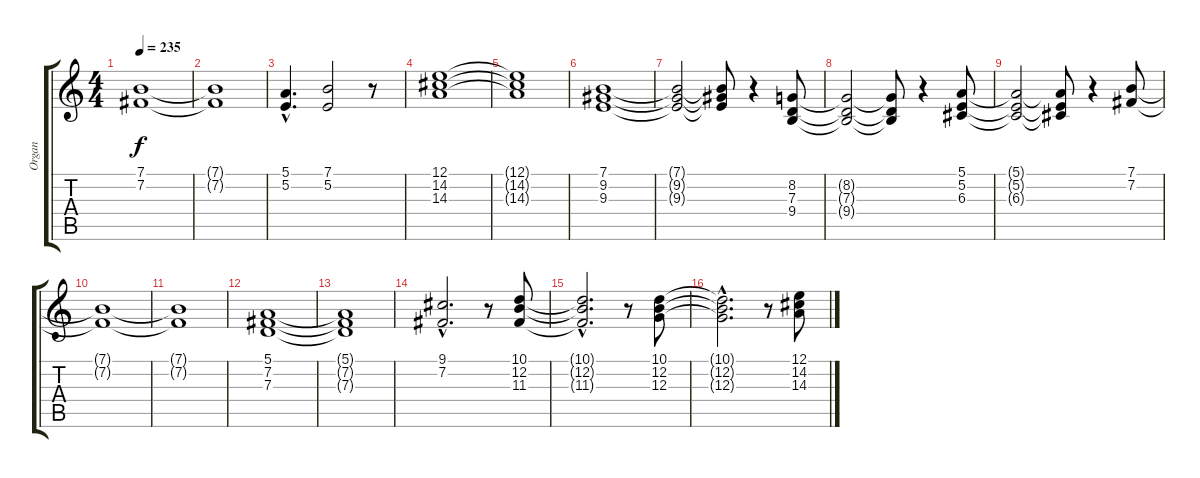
\track ("Organ" "Organ") {instrument lead2sawtooth}
\staff {score tabs}
\tuning (E4 B3 G3 D3 A2 E2) {hide}
\ts (4 4)
\tempo 235
\clef g2
\ks c
(7.1{t} 7.2{t}).1{dy f} |
(7.1{t} 7.2{t}).1 |
(5.1{hac} 5.2{hac}).4{d} (7.1 5.2).2 r.8 |
(12.1 14.2 14.3).1 |
(12.1{t} 14.2{t} 14.3{t}).1 |
(7.1 9.2 9.3).1 |
(7.1{t} 9.2{t} 9.3{t}).2 (7.1{t} 9.2{t} 9.3{t}).8 r.4 (8.2 7.3 9.4).8 |
(8.2{t} 7.3{t} 9.4{t}).2 (8.2{t} 7.3{t} 9.4{t}).8 r.4 (5.1 5.2 6.3).8 |
(5.1{t} 5.2{t} 6.3{t}).2 (5.1{t} 5.2{t} 6.3{t}).8 r.4 (7.1 7.2).8 |
(7.1{t} 7.2{t}).1 |
(7.1{t} 7.2{t}).1 |
(5.1 7.2 7.3).1 |
(5.1{t} 7.2{t} 7.3{t}).1 |
(9.1{hac} 7.2{hac}).2{d} r.8 (10.1 12.2 11.3).8 |
(10.1{hac t} 12.2{hac t} 11.3{hac t}).2{d} r.8 (10.1 12.2 12.3).8 |
(10.1{hac t} 12.2{hac t} 12.3{hac t}).2{d} r.8 (12.1 14.2 14.3).8
